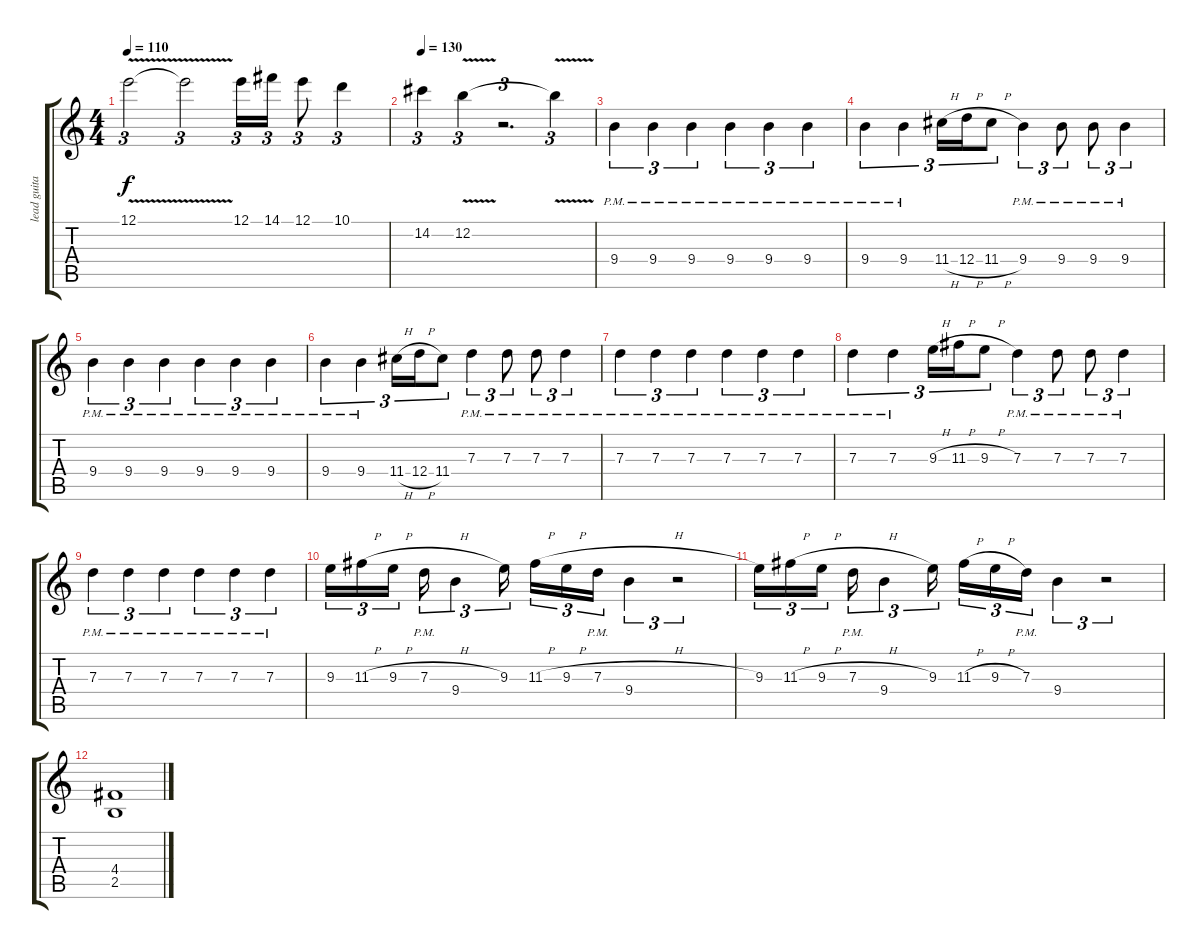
\track ("lead guitar" "lead guita") {instrument overdrivenguitar}
\staff {score tabs}
\tuning (E4 B3 G3 D3 A2 E2) {hide}
\ts (4 4)
\tempo 110
\clef g2
\ks c
12.1{v}.2{tu (3 2) dy f} 12.1{t}.2{tu (3 2)} 12.1.16{tu (3 2)} 14.1.16{tu (3 2)} 12.1.8{tu (3 2)} 10.1.4{tu (3 2)} |
\tempo 130
14.2.4{tu (3 2)} 12.2{v}.4{tu (3 2)} r.2{d tu (3 2)} 12.2{t}.4{tu (3 2)} |
9.4{pm}.4{tu (3 2)} 9.4{pm}.4{tu (3 2)} 9.4{pm}.4{tu (3 2)} 9.4{pm}.4{tu (3 2)} 9.4{pm}.4{tu (3 2)} 9.4{pm}.4{tu (3 2)} |
9.4{pm}.4{tu (3 2)} 9.4{pm}.4{tu (3 2)} 11.4{h}.16{tu (3 2)} 12.4{h}.16{tu (3 2)} 11.4{h}.8{tu (3 2)} 9.4{pm}.4{tu (3 2)} 9.4{pm}.8{tu (3 2)} 9.4{pm}.8{tu (3 2)} 9.4{pm}.4{tu (3 2)} |
9.4{pm}.4{tu (3 2)} 9.4{pm}.4{tu (3 2)} 9.4{pm}.4{tu (3 2)} 9.4{pm}.4{tu (3 2)} 9.4{pm}.4{tu (3 2)} 9.4{pm}.4{tu (3 2)} |
9.4{pm}.4{tu (3 2)} 9.4{pm}.4{tu (3 2)} 11.4{h}.16{tu (3 2)} 12.4{h}.16{tu (3 2)} 11.4.8{tu (3 2)} 7.3{pm}.4{tu (3 2)} 7.3{pm}.8{tu (3 2)} 7.3{pm}.8{tu (3 2)} 7.3{pm}.4{tu (3 2)} |
7.3{pm}.4{tu (3 2)} 7.3{pm}.4{tu (3 2)} 7.3{pm}.4{tu (3 2)} 7.3{pm}.4{tu (3 2)} 7.3{pm}.4{tu (3 2)} 7.3{pm}.4{tu (3 2)} |
7.3{pm}.4{tu (3 2)} 7.3{pm}.4{tu (3 2)} 9.3{h}.16{tu (3 2)} 11.3{h}.16{tu (3 2)} 9.3{h}.8{tu (3 2)} 7.3{pm}.4{tu (3 2)} 7.3{pm}.8{tu (3 2)} 7.3{pm}.8{tu (3 2)} 7.3{pm}.4{tu (3 2)} |
7.3{pm}.4{tu (3 2)} 7.3{pm}.4{tu (3 2)} 7.3{pm}.4{tu (3 2)} 7.3{pm}.4{tu (3 2)} 7.3{pm}.4{tu (3 2)} 7.3{pm}.4{tu (3 2)} |
9.3.16{tu (3 2)} 11.3{h}.16{tu (3 2)} 9.3{h}.16{tu (3 2) beam splitsecondary} 7.3{h pm}.16{tu (3 2)} 9.4.4{tu (3 2)} 9.3.16{tu (3 2) beam splitsecondary} 11.3{h}.16{tu (3 2)} 9.3{h}.16{tu (3 2)} 7.3{h pm}.16{tu (3 2)} 9.4.4{tu (3 2)} r.2{tu (3 2)} |
9.3.16{tu (3 2)} 11.3{h}.16{tu (3 2)} 9.3{h}.16{tu (3 2) beam splitsecondary} 7.3{h pm}.16{tu (3 2)} 9.4.4{tu (3 2)} 9.3.16{tu (3 2) beam splitsecondary} 11.3{h}.16{tu (3 2)} 9.3{h}.16{tu (3 2)} 7.3{pm}.16{tu (3 2)} 9.4.4{tu (3 2)} r.2{tu (3 2)} |
(4.4 2.5).1
